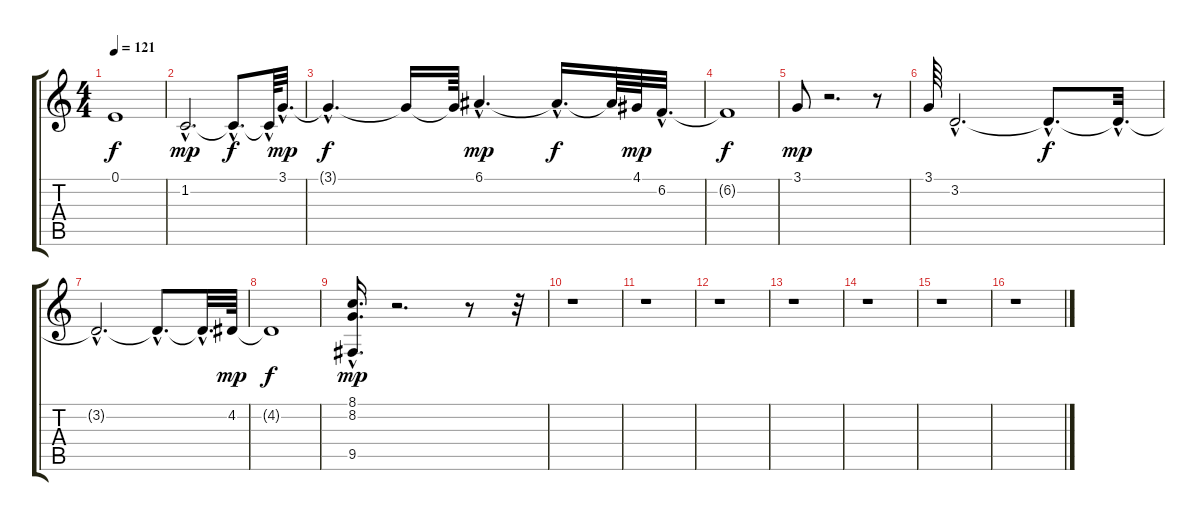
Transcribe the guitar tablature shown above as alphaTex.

\track "" {instrument synthstrings2}
\staff {score tabs}
\tuning (E4 B3 G3 D3 A2 E2) {hide}
\ts (4 4)
\tempo 121
\clef g2
\ks c
0.1{t}.1{dy f} |
1.2{hac}.2{d dy mp} 1.2{hac t}.8{d dy f} 1.2{hac t}.64 3.1{hac}.32{d dy mp} |
3.1{hac t}.4{d dy f} 3.1{t}.16 3.1{t}.64 6.1{hac}.4{d dy mp} 6.1{hac t}.16{d dy f} 6.1{t}.64 4.1.64{dy mp} 6.2{hac}.32{d} |
6.2{t}.1{dy f} |
3.1.8{dy mp} r.2{d} r.8 |
3.1.64 3.2{hac}.2{d} 3.2{hac t}.8{d dy f} 3.2{hac t}.32{d} |
3.2{hac t}.2{d} 3.2{hac t}.8{d} 3.2{hac t}.32{d} 4.2.64{dy mp} |
4.2{t}.1{dy f} |
(8.1{hac} 8.2{hac} 9.5{hac}).16{d dy mp} r.2{d} r.8 r.32 |
r.1 |
r.1 |
r.1 |
r.1 |
r.1 |
r.1 |
r.1
